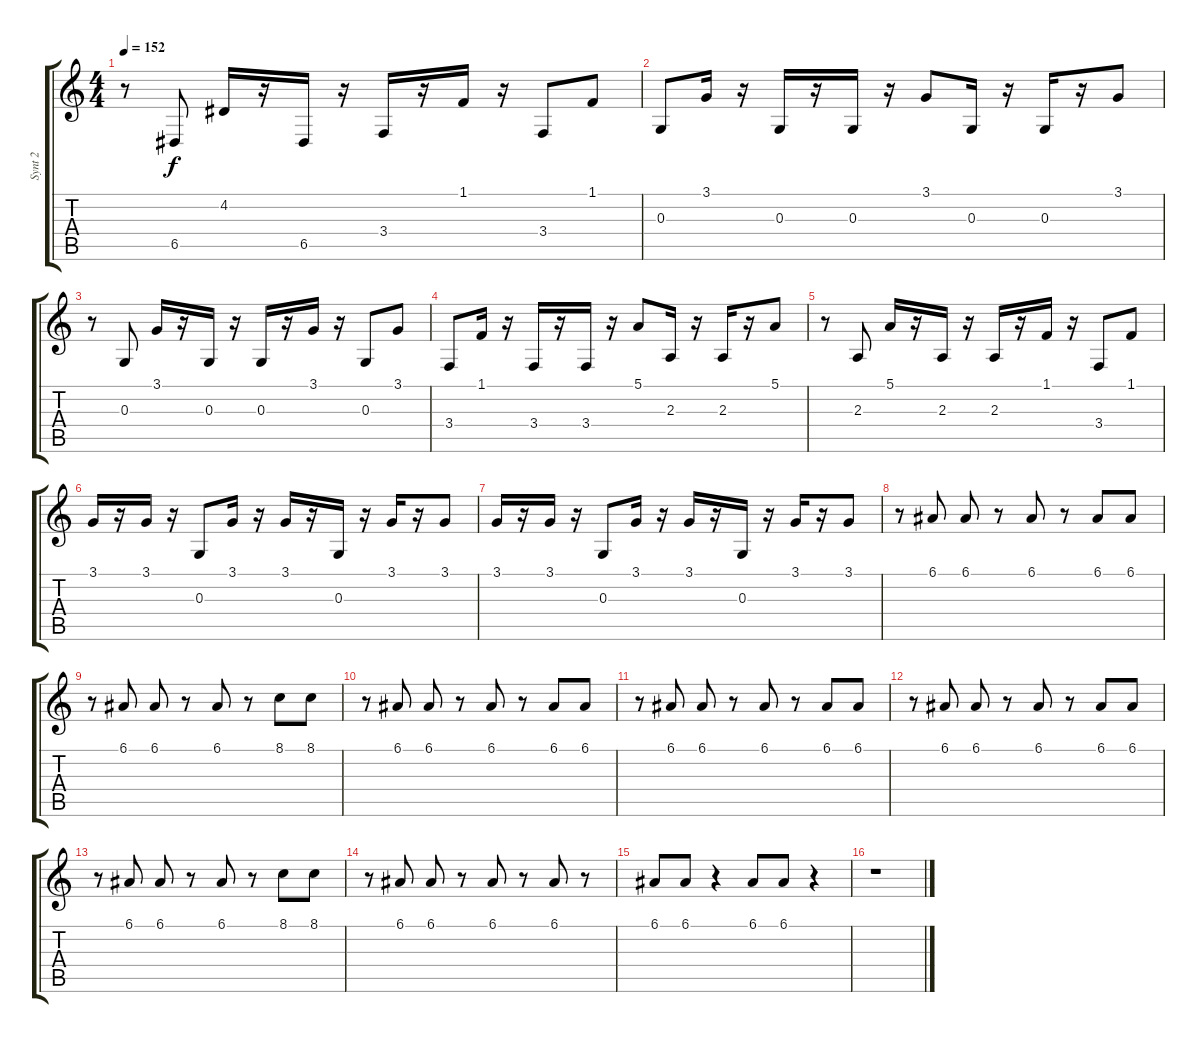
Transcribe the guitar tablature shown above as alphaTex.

\track ("Synt 2" "Synt 2") {instrument lead2sawtooth}
\staff {score tabs}
\tuning (E4 B3 G3 D3 A2 E2) {hide}
\ts (4 4)
\tempo 152
\clef g2
\ks c
r.8{dy f} 6.5.8 4.2.16 r.16 6.5.16 r.16 3.4.16 r.16 1.1.16 r.16 3.4.8 1.1.8 |
0.3.8 3.1.16 r.16 0.3.16 r.16 0.3.16 r.16 3.1.8 0.3.16 r.16 0.3.16 r.16 3.1.8 |
r.8 0.3.8 3.1.16 r.16 0.3.16 r.16 0.3.16 r.16 3.1.16 r.16 0.3.8 3.1.8 |
3.4.8 1.1.16 r.16 3.4.16 r.16 3.4.16 r.16 5.1.8 2.3.16 r.16 2.3.16 r.16 5.1.8 |
r.8 2.3.8 5.1.16 r.16 2.3.16 r.16 2.3.16 r.16 1.1.16 r.16 3.4.8 1.1.8 |
3.1.16 r.16 3.1.16 r.16 0.3.8 3.1.16 r.16 3.1.16 r.16 0.3.16 r.16 3.1.16 r.16 3.1.8 |
3.1.16 r.16 3.1.16 r.16 0.3.8 3.1.16 r.16 3.1.16 r.16 0.3.16 r.16 3.1.16 r.16 3.1.8 |
r.8 6.1.8 6.1.8 r.8 6.1.8 r.8 6.1.8 6.1.8 |
r.8 6.1.8 6.1.8 r.8 6.1.8 r.8 8.1.8 8.1.8 |
r.8 6.1.8 6.1.8 r.8 6.1.8 r.8 6.1.8 6.1.8 |
r.8 6.1.8 6.1.8 r.8 6.1.8 r.8 6.1.8 6.1.8 |
r.8 6.1.8 6.1.8 r.8 6.1.8 r.8 6.1.8 6.1.8 |
r.8 6.1.8 6.1.8 r.8 6.1.8 r.8 8.1.8 8.1.8 |
r.8 6.1.8 6.1.8 r.8 6.1.8 r.8 6.1.8 r.8 |
6.1.8 6.1.8 r.4 6.1.8 6.1.8 r.4 |
r.1
